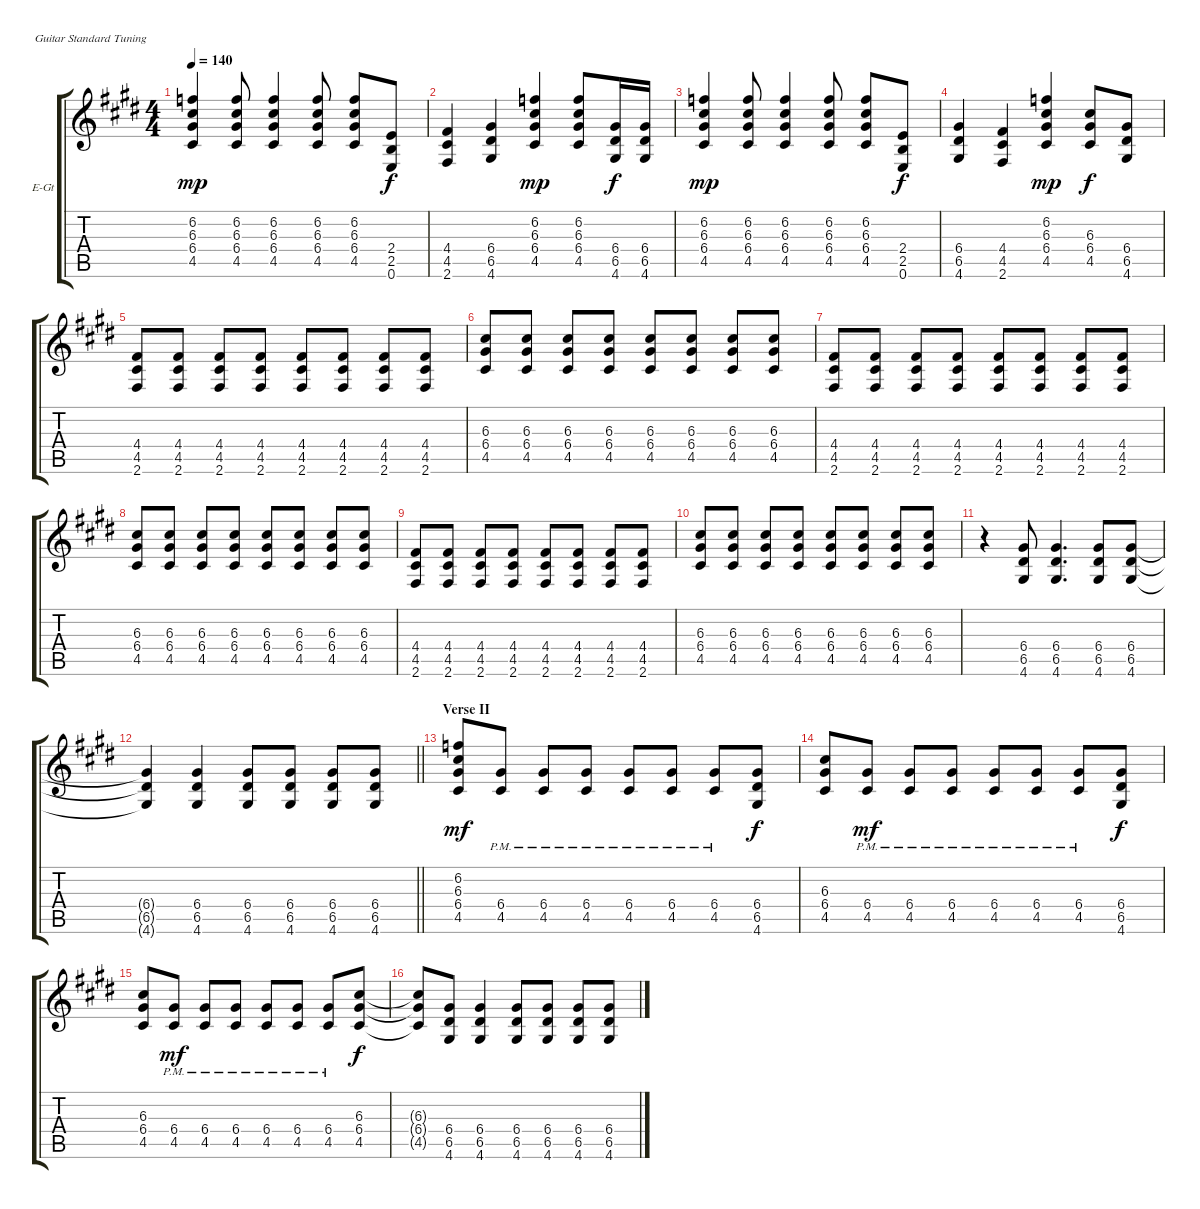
\bracketExtendMode groupsimilarinstruments
\firstSystemTrackNameOrientation horizontal
\otherSystemsTrackNameOrientation horizontal
\track ("Billi Joe [rhythm]" "E-Gt") {instrument distortionguitar}
\staff {score tabs}
\tuning (E4 B3 G3 D3 A2 E2)
\ts (4 4)
\tempo 140
\clef g2
\ks e
(6.2 6.3 6.4 4.5).4{dy mp} (6.2 6.3 6.4 4.5).8 (6.2 6.3 6.4 4.5).4 (6.2 6.3 6.4 4.5).8 (6.2 6.3 6.4 4.5).8 (2.4 2.5 0.6).8{dy f} |
(4.4 4.5 2.6).4 (6.4 6.5 4.6).4 (6.2 6.3 6.4 4.5).4{dy mp} (6.2 6.3 6.4 4.5).8 (6.4 6.5 4.6).16{dy f} (6.4 6.5 4.6).16 |
(6.2 6.3 6.4 4.5).4{dy mp} (6.2 6.3 6.4 4.5).8 (6.2 6.3 6.4 4.5).4 (6.2 6.3 6.4 4.5).8 (6.2 6.3 6.4 4.5).8 (2.4 2.5 0.6).8{dy f} |
(6.4 6.5 4.6).4 (4.4 4.5 2.6).4 (6.2 6.3 6.4 4.5).4{dy mp} (6.3 6.4 4.5).8{dy f} (6.4 6.5 4.6).8 |
(4.4 4.5 2.6).8 (4.4 4.5 2.6).8 (4.4 4.5 2.6).8 (4.4 4.5 2.6).8 (4.4 4.5 2.6).8 (4.4 4.5 2.6).8 (4.4 4.5 2.6).8 (4.4 4.5 2.6).8 |
(6.3 6.4 4.5).8 (6.3 6.4 4.5).8 (6.3 6.4 4.5).8 (6.3 6.4 4.5).8 (6.3 6.4 4.5).8 (6.3 6.4 4.5).8 (6.3 6.4 4.5).8 (6.3 6.4 4.5).8 |
(4.4 4.5 2.6).8 (4.4 4.5 2.6).8 (4.4 4.5 2.6).8 (4.4 4.5 2.6).8 (4.4 4.5 2.6).8 (4.4 4.5 2.6).8 (4.4 4.5 2.6).8 (4.4 4.5 2.6).8 |
(6.3 6.4 4.5).8 (6.3 6.4 4.5).8 (6.3 6.4 4.5).8 (6.3 6.4 4.5).8 (6.3 6.4 4.5).8 (6.3 6.4 4.5).8 (6.3 6.4 4.5).8 (6.3 6.4 4.5).8 |
(4.4 4.5 2.6).8 (4.4 4.5 2.6).8 (4.4 4.5 2.6).8 (4.4 4.5 2.6).8 (4.4 4.5 2.6).8 (4.4 4.5 2.6).8 (4.4 4.5 2.6).8 (4.4 4.5 2.6).8 |
(6.3 6.4 4.5).8 (6.3 6.4 4.5).8 (6.3 6.4 4.5).8 (6.3 6.4 4.5).8 (6.3 6.4 4.5).8 (6.3 6.4 4.5).8 (6.3 6.4 4.5).8 (6.3 6.4 4.5).8 |
r.4 (6.4 6.5 4.6).8 (6.4 6.5 4.6).4{d} (6.4 6.5 4.6).8 (6.4 6.5 4.6).8 |
\barLineRight lightlight
(6.4{t} 6.5{t} 4.6{t}).4 (6.4 6.5 4.6).4 (6.4 6.5 4.6).8 (6.4 6.5 4.6).8 (6.4 6.5 4.6).8 (6.4 6.5 4.6).8 |
\section ("" "Verse II")
(6.2 6.3 6.4 4.5).8{dy mf} (6.4{pm} 4.5{pm}).8 (6.4{pm} 4.5{pm}).8 (6.4{pm} 4.5{pm}).8 (6.4{pm} 4.5{pm}).8 (6.4{pm} 4.5{pm}).8 (6.4{pm} 4.5{pm}).8 (6.4 6.5 4.6).8{dy f} |
(6.3 6.4 4.5).8 (6.4{pm} 4.5{pm}).8{dy mf} (6.4{pm} 4.5{pm}).8 (6.4{pm} 4.5{pm}).8 (6.4{pm} 4.5{pm}).8 (6.4{pm} 4.5{pm}).8 (6.4{pm} 4.5{pm}).8 (6.4 6.5 4.6).8{dy f} |
(6.3 6.4 4.5).8 (6.4{pm} 4.5{pm}).8{dy mf} (6.4{pm} 4.5{pm}).8 (6.4{pm} 4.5{pm}).8 (6.4{pm} 4.5{pm}).8 (6.4{pm} 4.5{pm}).8 (6.4{pm} 4.5{pm}).8 (6.3 6.4 4.5).8{dy f} |
(6.3{t} 6.4{t} 4.5{t}).8 (6.4 6.5 4.6).8 (6.4 6.5 4.6).4 (6.4 6.5 4.6).8 (6.4 6.5 4.6).8 (6.4 6.5 4.6).8 (6.4 6.5 4.6).8
